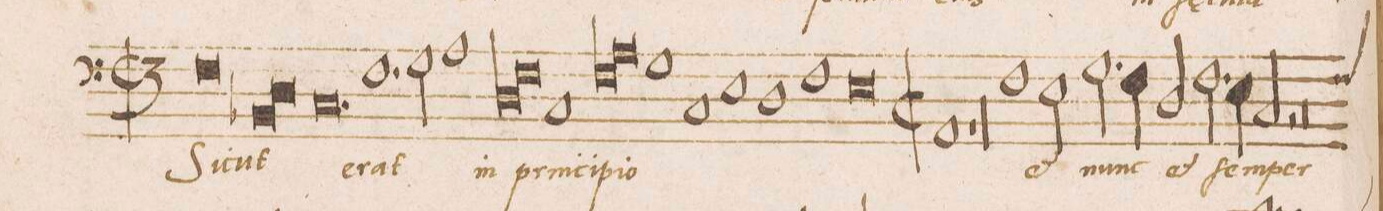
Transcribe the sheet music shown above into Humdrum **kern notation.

**kern	**text
*I"BASVS	*
*clefF4	*
*k[]	*
*met(c|)	*
*M3/1	*
0F	Si-
*lig	*
0BB-X	-(c)ut
=202	=202
0D	.
*Xlig	*
=203	=203
0.C	e-
=204	=204
1.F	-rat
2G\	.
1A	in
=205	=205
*lig	*
1D	prin-
1F	.
*Xlig	*
1C	-ci-
=206	=206
*lig	*
1F	-pi-
1A	.
*Xlig	*
1G	-o
=207	=207
1C	.
1E	.
1D	.
=208	=208
1F	.
0E	.
=209	=209
*M2/1	*
*met(c|)	*
1AA	.
1r	.
=210	=210
0r	.
=211	=211
0r	.
=212	=212
1F	et
2E\	nunc
2.G\	.
=213	=213
4F\	.
2D/	et
2.F\	ſem-
4E\	.
=214	=214
2C/	-per
2r	.
1r	.
=215	=215
*custos:F	*
1r	.
*	*ij
*-	*-
